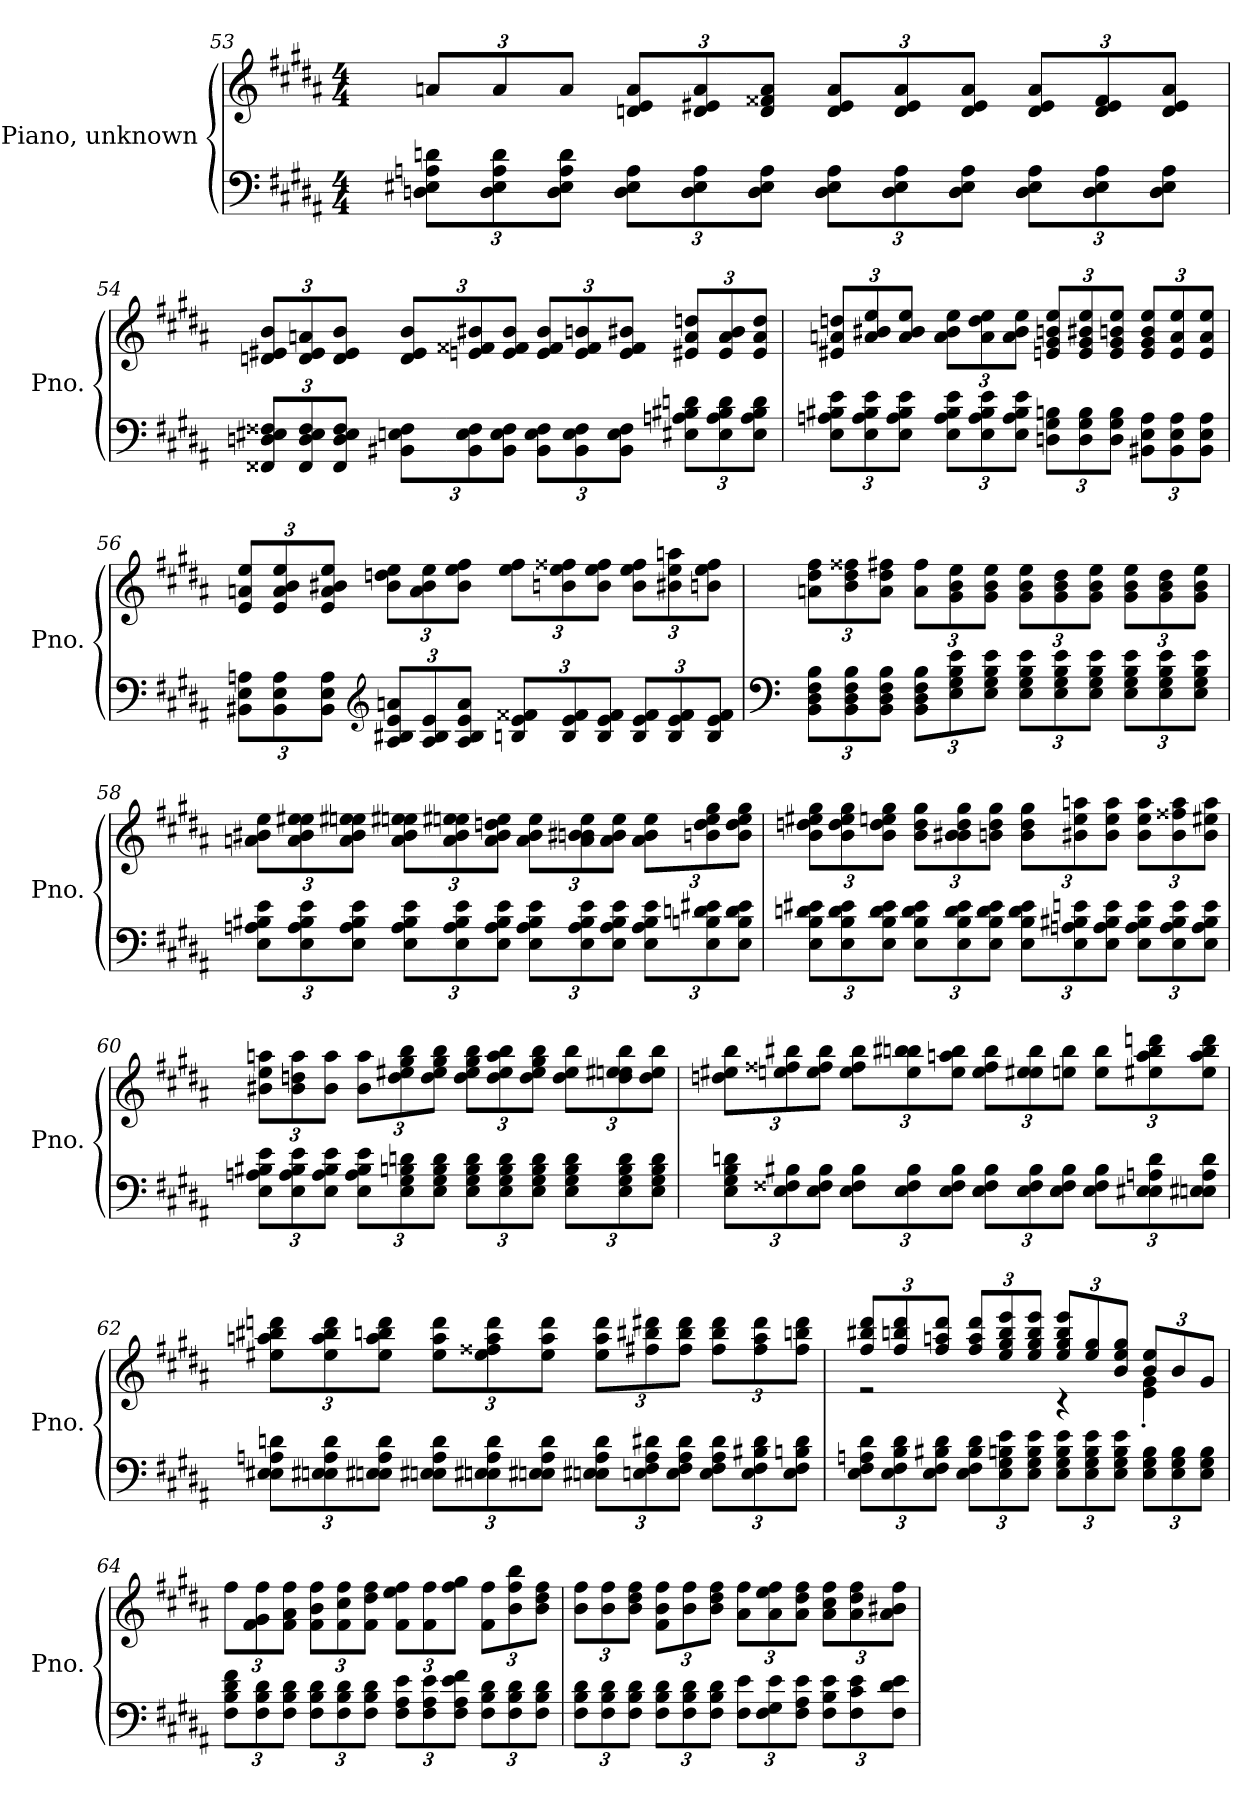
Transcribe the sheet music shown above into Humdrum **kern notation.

**kern	**kern
*part1	*part1
*staff2	*staff1
*I"Piano, unknown	*
*I'Pno.	*
!!LO:LB:g=z
*clefF4	*clefG2
*k[f#c#g#d#a#]	*k[f#c#g#d#a#]
*M4/4	*M4/4
*Xbrackettup	*Xbrackettup
=53	=53
12Dn\ 12E#X\ 12An\ 12dn\L	12an/L
12D\ 12E#\ 12A\ 12d\	12a/
12D\ 12E#\ 12A\ 12d\J	12a/J
12D\ 12E#\ 12A\L	12dn/ 12e/ 12a/L
12D\ 12E#\ 12A\	12d/ 12e#X/ 12a/
12D\ 12E#\ 12A\J	12d/ 12f##X/ 12a/J
12D\ 12E#\ 12A\L	12d/ 12e#/ 12a/L
12D\ 12E#\ 12A\	12d/ 12e#/ 12a/
12D\ 12E#\ 12A\J	12d/ 12e#/ 12a/J
12D\ 12E#\ 12A\L	12d/ 12e#/ 12a/L
12D\ 12E#\ 12A\	12d/ 12e#/ 12f##/
12D\ 12E#\ 12A\J	12d/ 12e#/ 12a/J
!!LO:LB:g=z
=54	=54
12FF##X/ 12Dn/ 12E#X/ 12F##X/L	12dn/ 12e#X/ 12b/L
12FF##/ 12D/ 12E#/ 12F##/	12d/ 12e#/ 12an/
12FF##/ 12D/ 12E#/ 12F##/J	12d/ 12e#/ 12b/J
12BB#X\ 12En\ 12F##\L	12d/ 12e#/ 12b/L
12BB#\ 12E\ 12F##\	12en/ 12f##X/ 12b#X/
12BB#\ 12E\ 12F##\J	12e/ 12f##/ 12b#/J
12BB#\ 12E\ 12F##\L	12e/ 12f##/ 12b#/L
12BB#\ 12E\ 12F##\	12e/ 12f##/ 12bn/
12BB#\ 12E\ 12F##\J	12e/ 12f##/ 12b#X/J
12E#X\ 12An\ 12B#X\ 12dn\L	12e#X/ 12a/ 12ddn/L
12E#\ 12A\ 12B#\ 12d\	12e#/ 12a/ 12b#/
12E#\ 12A\ 12B#\ 12d\J	12e#/ 12a/ 12dd/J
!!LO:LB:g=z
=55	=55
12E\ 12An\ 12B#X\ 12e\L	12e#X/ 12an/ 12ddn/L
12E\ 12A\ 12B#\ 12e\	12a/ 12b#X/ 12ee/
12E\ 12A\ 12B#\ 12e\J	12a/ 12b#/ 12ee/J
12E\ 12A\ 12B#\ 12e\L	12a\ 12b#\ 12ee\L
12E\ 12A\ 12B#\ 12e\	12a\ 12dd\ 12ee\
12E\ 12A\ 12B#\ 12e\J	12a\ 12b#\ 12ee\J
12Dn\ 12G#\ 12Bn\L	12en/ 12g#/ 12bn/ 12ee/L
12D\ 12G#\ 12B\	12e/ 12g#/ 12b#X/ 12ee/
12D\ 12G#\ 12B\J	12e/ 12g#/ 12bn/ 12ee/J
12BB#X\ 12E\ 12A\L	12e/ 12g#/ 12b/ 12ee/L
12BB#\ 12E\ 12A\	12e/ 12a/ 12ee/
12BB#\ 12E\ 12A\J	12e/ 12a/ 12ee/J
!!LO:PB:g=z
=56	=56
12BB#X\ 12E\ 12An\L	12e/ 12an/ 12ee/L
12BB#\ 12E\ 12A\	12e/ 12a/ 12b/ 12ee/
12BB#\ 12E\ 12A\J	12e/ 12a/ 12b#X/ 12ee/J
*clefG2	*
12A/ 12B#X/ 12e/ 12an/L	12b#\ 12ddn\ 12ee\L
12A/ 12B#/ 12e/	12a\ 12b#\ 12ee\
12A/ 12B#/ 12e/ 12a/J	12b#\ 12ee\ 12ff#\J
12Bn/ 12e/ 12f##X/L	12ee\ 12ff#\L
12B/ 12e/ 12f##/	12bn\ 12ee\ 12ff##X\
12B/ 12e/ 12f##/J	12b\ 12ee\ 12ff##\J
12B/ 12e/ 12f##/L	12b\ 12ee\ 12ff##\L
12B/ 12e/ 12f##/	12b#X\ 12ee\ 12aan\
12B/ 12e/ 12f##/J	12bn\ 12ee\ 12ff##\J
!!LO:LB:g=z
=57	=57
*clefF4	*
12BB\ 12D#\ 12F#\ 12B\L	12an\ 12dd#\ 12ff#\L
12BB\ 12D#\ 12F#\ 12B\	12b\ 12dd#\ 12ff##X\
12BB\ 12D#\ 12F#\ 12B\J	12a\ 12dd#\ 12ff#X\J
12BB\ 12D#\ 12F#\ 12B\L	12a\ 12ff#\L
12E\ 12G#\ 12B\ 12e\	12g#\ 12b\ 12ee\
12E\ 12G#\ 12B\ 12e\J	12g#\ 12b\ 12ee\J
12E\ 12G#\ 12B\ 12e\L	12g#\ 12b\ 12ee\L
12E\ 12G#\ 12B\ 12e\	12g#\ 12b\ 12dd#\
12E\ 12G#\ 12B\ 12e\J	12g#\ 12b\ 12ee\J
12E\ 12G#\ 12B\ 12e\L	12g#\ 12b\ 12ee\L
12E\ 12G#\ 12B\ 12e\	12g#\ 12b\ 12dd#\
12E\ 12G#\ 12B\ 12e\J	12g#\ 12b\ 12ee\J
!!LO:LB:g=z
=58	=58
12E\ 12An\ 12B#X\ 12e\L	12an\ 12b#X\ 12ee\L
12E\ 12A\ 12B#\ 12e\	12a\ 12b#\ 12ee\ 12ee#X\
12E\ 12A\ 12B#\ 12e\J	12a\ 12b#\ 12een\ 12ee#X\J
12E\ 12A\ 12B#\ 12e\L	12a\ 12b#\ 12een\ 12ee#X\L
12E\ 12A\ 12B#\ 12e\	12a\ 12b#\ 12een\ 12ee#X\
12E\ 12A\ 12B#\ 12e\J	12a\ 12b#\ 12ddn\ 12ee#\J
12E\ 12A\ 12B#\ 12e\L	12a\ 12b#\ 12ee#\L
12E\ 12A\ 12B#\ 12e\	12a\ 12bn\ 12b#X\ 12ee#\
12E\ 12A\ 12B#\ 12e\J	12a\ 12b#\ 12ee#\J
12E\ 12A\ 12B#\ 12e\L	12a\ 12b#\ 12ee#\L
12E\ 12Bn\ 12dn\ 12e#X\	12bn\ 12dd\ 12ee#\ 12gg#\
12E\ 12B\ 12d\ 12e#\J	12b\ 12dd\ 12ee#\ 12gg#\J
!!LO:LB:g=z
=59	=59
12E\ 12B\ 12dn\ 12e#X\L	12b\ 12ddn\ 12ee#X\ 12gg#\L
12E\ 12B\ 12d\ 12e#\	12b\ 12dd\ 12ee#\ 12gg#\
12E\ 12B\ 12d\ 12e#\J	12b\ 12dd\ 12een\ 12gg#\J
12E\ 12B\ 12d\ 12e#\L	12b\ 12dd\ 12gg#\L
12E\ 12B\ 12d\ 12e#\	12b\ 12b#X\ 12dd\ 12gg#\
12E\ 12B\ 12d\ 12e#\J	12bn\ 12dd\ 12gg#\J
12E\ 12B\ 12d\ 12e#\L	12b\ 12dd\ 12gg#\L
12E\ 12An\ 12B#X\ 12en\	12b#X\ 12ee\ 12aan\
12E\ 12A\ 12B#\ 12e\J	12b#\ 12ee\ 12aa\J
12E\ 12A\ 12B#\ 12e\L	12b#\ 12ee\ 12aa\L
12E\ 12A\ 12B#\ 12e\	12b#\ 12ff##X\ 12aa\
12E\ 12A\ 12B#\ 12e\J	12b#\ 12ee#X\ 12aa\J
!!LO:LB:g=z
=60	=60
12E\ 12An\ 12B#X\ 12e\L	12b#X\ 12ee\ 12aan\L
12E\ 12A\ 12B#\ 12e\	12b#\ 12ddn\ 12aa\
12E\ 12A\ 12B#\ 12e\J	12b#\ 12aa\J
12E\ 12A\ 12B#\ 12e\L	12b#\ 12aa\L
12E\ 12G#\ 12Bn\ 12dn\	12dd\ 12ee#X\ 12gg#\ 12bb\
12E\ 12G#\ 12B\ 12d\J	12dd\ 12ee#\ 12gg#\ 12bb\J
12E\ 12G#\ 12B\ 12d\L	12dd\ 12ee#\ 12gg#\ 12bb\L
12E\ 12G#\ 12B\ 12d\	12dd\ 12ee#\ 12aa\ 12bb\
12E\ 12G#\ 12B\ 12d\J	12dd\ 12ee#\ 12gg#\ 12bb\J
12E\ 12G#\ 12B\ 12d\L	12dd\ 12ee#\ 12bb\L
12E\ 12G#\ 12B\ 12d\	12dd\ 12een\ 12ee#X\ 12bb\
12E\ 12G#\ 12B\ 12d\J	12dd\ 12ee#\ 12bb\J
!!LO:LB:g=z
=61	=61
12E\ 12G#\ 12B\ 12dn\L	12ddn\ 12ee#X\ 12bb\L
12E\ 12F##X\ 12B#X\	12een\ 12ff##X\ 12bb#X\
12E\ 12F##\ 12B#\J	12ee\ 12ff##\ 12bb#\J
12E\ 12F##\ 12B#\L	12ee\ 12ff##\ 12bb#\L
12E\ 12F##\ 12B#\	12ee\ 12bbn\ 12bb#X\
12E\ 12F##\ 12B#\J	12ee\ 12aan\ 12bb#\J
12E\ 12F##\ 12B#\L	12ee\ 12ff##\ 12bb#\L
12E\ 12F##\ 12B#\	12ee\ 12ee#X\ 12bb#\
12E\ 12F##\ 12B#\J	12een\ 12bb#\J
12E\ 12F##\ 12B#\L	12ee\ 12bb#\L
12E\ 12E#X\ 12An\ 12d\	12ee#X\ 12aa\ 12bb#\ 12dddn\
12En\ 12E#X\ 12A\ 12d\J	12ee#\ 12aa\ 12bb#\ 12ddd\J
!!LO:PB:g=z
=62	=62
12E\ 12E#X\ 12An\ 12dn\L	12ee#X\ 12aan\ 12bb#X\ 12dddn\L
12En\ 12E#X\ 12A\ 12d\	12ee#\ 12aa\ 12bb#\ 12ddd\
12En\ 12E#X\ 12A\ 12d\J	12ee#\ 12aa\ 12bbn\ 12ddd\J
12En\ 12E#X\ 12A\ 12d\L	12ee#\ 12aa\ 12ddd\L
12En\ 12E#X\ 12A\ 12d\	12ee#\ 12ff##X\ 12aa\ 12ddd\
12En\ 12E#X\ 12A\ 12d\J	12ee#\ 12aa\ 12ddd\J
12En\ 12E#X\ 12A\ 12d\L	12ee#\ 12aa\ 12ddd\L
12En\ 12F#\ 12A\ 12d#X\	12ff#X\ 12bb#X\ 12ddd#X\
12E\ 12F#\ 12A\ 12d#\J	12ff#\ 12bb#\ 12ddd#\J
12E\ 12F#\ 12A\ 12d#\L	12ff#\ 12bb#\ 12ddd#\L
12E\ 12F#\ 12B#X\ 12d#\	12ff#\ 12aa\ 12ddd#\
12E\ 12F#\ 12Bn\ 12d#\J	12ff#\ 12bbn\ 12ddd#\J
!!LO:LB:g=z
=63	=63
*	*^
12E\ 12F#\ 12An\ 12d#\L	12ff#/ 12bb#X/ 12ddd#/L	2r
12E\ 12F#\ 12B\ 12d#\	12ff#/ 12bbn/ 12ddd#/	.
12E\ 12F#\ 12B#X\ 12d#\J	12ff#/ 12aan/ 12ddd#/J	.
12E\ 12F#\ 12B#\ 12d#\L	12ff#/ 12aa/ 12ddd#/L	.
12E\ 12G#\ 12Bn\ 12e\	12ee/ 12gg#/ 12bb/ 12eee/	.
12E\ 12G#\ 12B\ 12e\J	12ee/ 12gg#/ 12bb/ 12eee/J	.
12E\ 12G#\ 12B\ 12e\L	12ee/ 12gg#/ 12bb/ 12eee/L	4r
12E\ 12G#\ 12B\ 12e\	12ee/ 12gg#/	.
12E\ 12G#\ 12B\ 12e\J	12b/ 12ee/ 12gg#/J	.
12E\ 12G#\ 12B\L	12b/ 12ee/L	4e\' 4g#\'
12E\ 12G#\ 12B\	12b/	.
12E\ 12G#\ 12B\J	12g#/J	.
*	*v	*v
=64	=64
12F#\ 12B\ 12d#\ 12f#\L	12ff#\L
12F#\ 12B\ 12d#\	12f#\ 12g#\ 12ff#\
12F#\ 12B\ 12d#\J	12f#\ 12a#\ 12ff#\J
12F#\ 12B\ 12d#\L	12f#\ 12b\ 12ff#\L
12F#\ 12B\ 12d#\	12f#\ 12cc#\ 12ff#\
12F#\ 12B\ 12d#\J	12f#\ 12dd#\ 12ff#\J
12F#\ 12A#\ 12e\L	12f#\ 12ee\ 12ff#\L
12F#\ 12A#\ 12e\	12f#\ 12ff#\
12F#\ 12A#\ 12e\ 12f#\J	12ff#\ 12gg#\J
12F#\ 12B\ 12d#\L	12f#\ 12ff#\L
12F#\ 12B\ 12d#\	12b\ 12ff#\ 12bb\
12F#\ 12B\ 12d#\J	12b\ 12dd#\ 12ff#\J
!!LO:LB:g=z
=65	=65
12F#\ 12B\ 12d#\L	12b\ 12ff#\L
12F#\ 12B\ 12d#\	12b\ 12ff#\
12F#\ 12B\ 12d#\J	12b\ 12dd#\ 12ff#\J
12F#\ 12B\ 12d#\L	12f#\ 12b\ 12ff#\L
12F#\ 12B\ 12d#\	12b\ 12ff#\
12F#\ 12B\ 12d#\J	12b\ 12dd#\ 12ff#\J
12F#\ 12e\L	12a#\ 12ff#\L
12F#\ 12G#\ 12e\	12a#\ 12ee\ 12ff#\
12F#\ 12A#\ 12e\J	12a#\ 12dd#\ 12ff#\J
12F#\ 12B\ 12e\L	12a#\ 12cc#\ 12ff#\L
12F#\ 12c#\ 12e\	12a#\ 12dd#\ 12ff#\
12F#\ 12d#\ 12e\J	12a#\ 12b#X\ 12ff#\J
=	=
*-	*-
